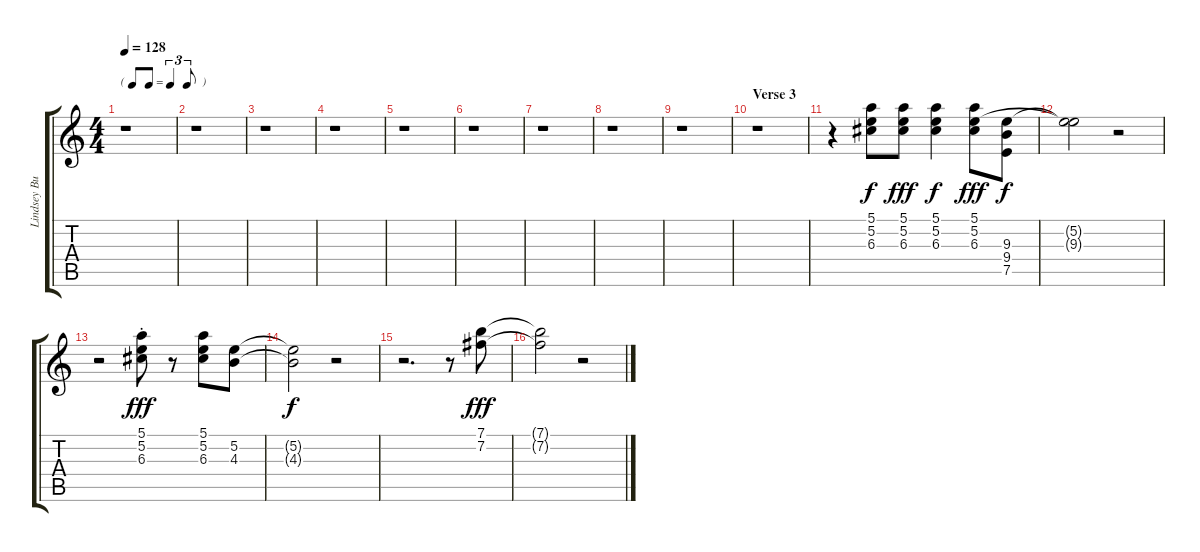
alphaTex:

\track ("Lindsey Buckingham - Rhythm Guitar" "Lindsey Bu") {instrument overdrivenguitar}
\staff {score tabs}
\tuning (E4 B3 G3 D3 A2 E2) {hide}
\ts (4 4)
\tf triplet8th
\tempo 128
\clef g2
\ks c
r.1{dy f} |
r.1 |
r.1 |
r.1 |
r.1 |
r.1 |
r.1 |
r.1 |
r.1 |
\section ("" "Verse 3")
r.1 |
r.4 (5.1 5.2 6.3).8 (5.1 5.2 6.3).8{dy fff} (5.1 5.2 6.3).4{dy f} (5.1 5.2 6.3).8{dy fff} (9.3 9.4 7.5).8{dy f} |
(5.2{t} 9.3{t}).2 r.2 |
r.2 (5.1{st} 5.2{st} 6.3{st}).8{dy fff} r.8 (5.1 5.2 6.3).8 (5.2 4.3).8 |
(5.2{t} 4.3{t}).2{dy f} r.2 |
r.2{d} r.8 (7.1 7.2).8{dy fff} |
(7.1{t} 7.2{t}).2 r.2
